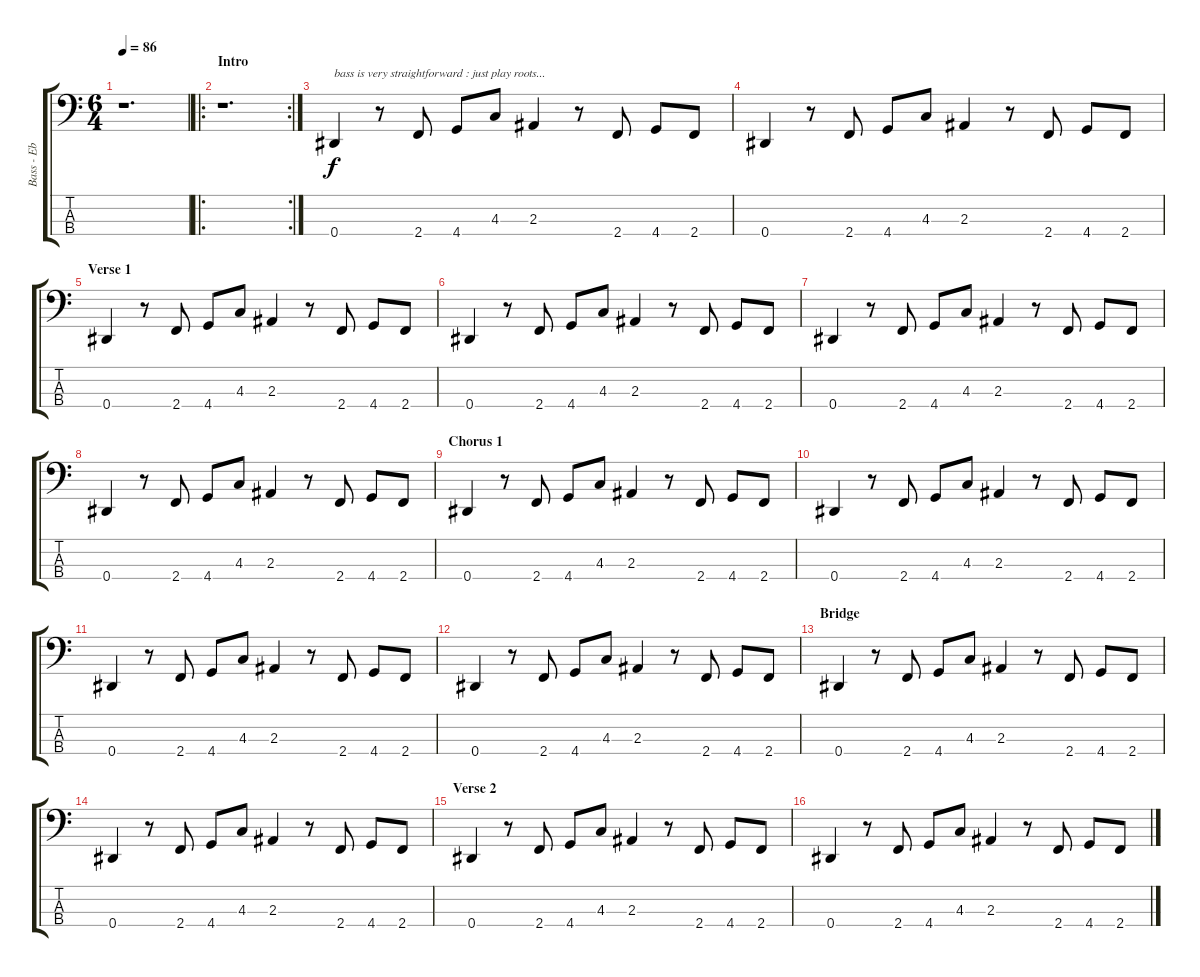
\track ("Bass - Eb" "Bass - Eb") {instrument electricbassfinger}
\staff {score tabs}
\tuning (Gb2 Db2 Ab1 Eb1) {hide}
\ts (6 4)
\tempo 86
\clef f4
\ks c
r.1{d dy f instrument electricbassfinger} |
\ro
\rc 2
\section ("" "Intro")
r.1{d} |
0.4.4{txt "bass is very straightforward : just play roots..."} r.8 2.4.8 4.4.8 4.3.8 2.3.4 r.8 2.4.8 4.4.8 2.4.8 |
0.4.4 r.8 2.4.8 4.4.8 4.3.8 2.3.4 r.8 2.4.8 4.4.8 2.4.8 |
\section ("" "Verse 1")
0.4.4 r.8 2.4.8 4.4.8 4.3.8 2.3.4 r.8 2.4.8 4.4.8 2.4.8 |
0.4.4 r.8 2.4.8 4.4.8 4.3.8 2.3.4 r.8 2.4.8 4.4.8 2.4.8 |
0.4.4 r.8 2.4.8 4.4.8 4.3.8 2.3.4 r.8 2.4.8 4.4.8 2.4.8 |
0.4.4 r.8 2.4.8 4.4.8 4.3.8 2.3.4 r.8 2.4.8 4.4.8 2.4.8 |
\section ("" "Chorus 1")
0.4.4 r.8 2.4.8 4.4.8 4.3.8 2.3.4 r.8 2.4.8 4.4.8 2.4.8 |
0.4.4 r.8 2.4.8 4.4.8 4.3.8 2.3.4 r.8 2.4.8 4.4.8 2.4.8 |
0.4.4 r.8 2.4.8 4.4.8 4.3.8 2.3.4 r.8 2.4.8 4.4.8 2.4.8 |
0.4.4 r.8 2.4.8 4.4.8 4.3.8 2.3.4 r.8 2.4.8 4.4.8 2.4.8 |
\section ("" "Bridge")
0.4.4 r.8 2.4.8 4.4.8 4.3.8 2.3.4 r.8 2.4.8 4.4.8 2.4.8 |
0.4.4 r.8 2.4.8 4.4.8 4.3.8 2.3.4 r.8 2.4.8 4.4.8 2.4.8 |
\section ("" "Verse 2")
0.4.4 r.8 2.4.8 4.4.8 4.3.8 2.3.4 r.8 2.4.8 4.4.8 2.4.8 |
0.4.4 r.8 2.4.8 4.4.8 4.3.8 2.3.4 r.8 2.4.8 4.4.8 2.4.8
